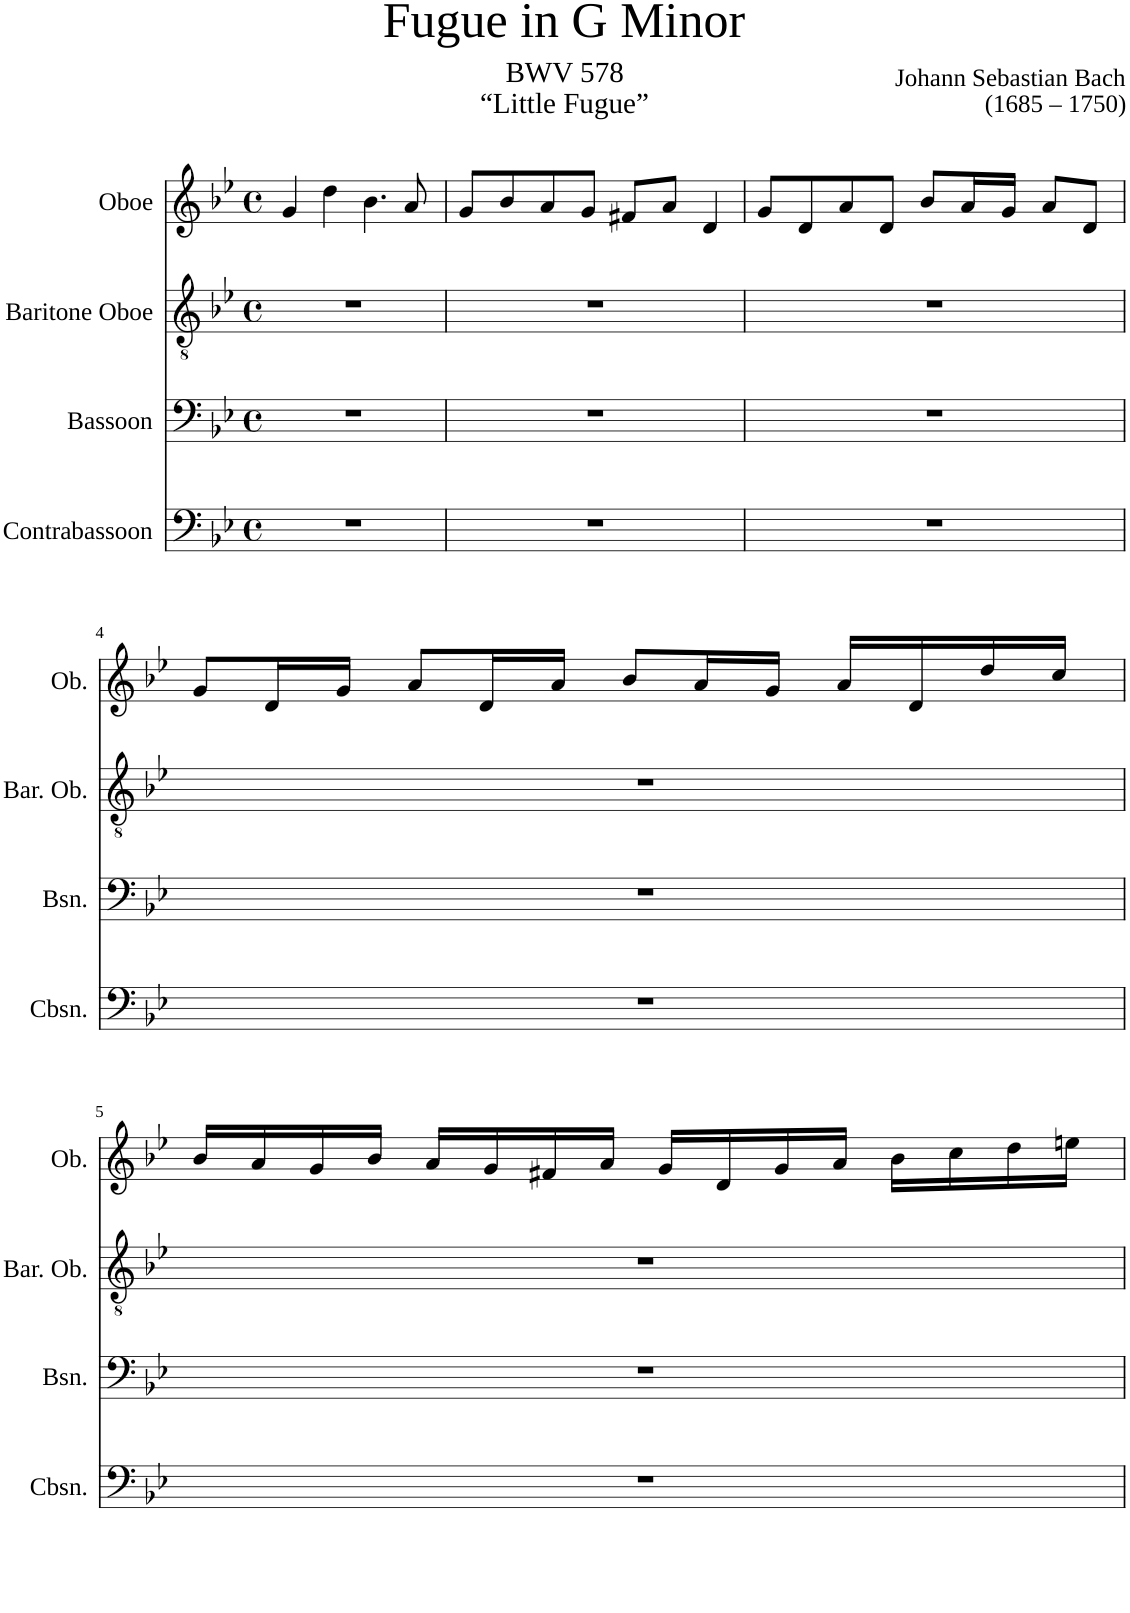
**kern	**kern	**kern	**kern
*part4	*part3	*part2	*part1
*staff4	*staff3	*staff2	*staff1
*I"Contrabassoon	*I"Bassoon	*I"Baritone Oboe	*I"Oboe
*I'Cbsn.	*I'Bsn.	*I'Bar. Ob.	*I'Ob.
*clefF4	*clefF4	*clefGv2	*clefG2
*Trd7c12	*	*	*
*k[b-e-]	*k[b-e-]	*k[b-e-]	*k[b-e-]
*M4/4	*M4/4	*M4/4	*M4/4
*met(c)	*met(c)	*met(c)	*met(c)
=1	=1	=1	=1
1r	1r	1r	4g/
.	.	.	4dd\
.	.	.	4.b-\
.	.	.	8a/
=2	=2	=2	=2
1r	1r	1r	8g/L
.	.	.	8b-/
.	.	.	8a/
.	.	.	8g/J
.	.	.	8f#X/L
.	.	.	8a/J
.	.	.	4d/
=3	=3	=3	=3
1r	1r	1r	8g/L
.	.	.	8d/
.	.	.	8a/
.	.	.	8d/J
.	.	.	8b-/L
.	.	.	16a/L
.	.	.	16g/JJ
.	.	.	8a/L
.	.	.	8d/J
!!LO:LB:g=z
=4	=4	=4	=4
1r	1r	1r	8g/L
.	.	.	16d/L
.	.	.	16g/JJ
.	.	.	8a/L
.	.	.	16d/L
.	.	.	16a/JJ
.	.	.	8b-/L
.	.	.	16a/L
.	.	.	16g/JJ
.	.	.	16a/LL
.	.	.	16d/
.	.	.	16dd/
.	.	.	16cc/JJ
!!LO:LB:g=z
=5	=5	=5	=5
1r	1r	1r	16b-/LL
.	.	.	16a/
.	.	.	16g/
.	.	.	16b-/JJ
.	.	.	16a/LL
.	.	.	16g/
.	.	.	16f#X/
.	.	.	16a/JJ
.	.	.	16g/LL
.	.	.	16d/
.	.	.	16g/
.	.	.	16a/JJ
.	.	.	16b-\LL
.	.	.	16cc\
.	.	.	16dd\
.	.	.	16een\JJ
=	=	=	=
*-	*-	*-	*-
